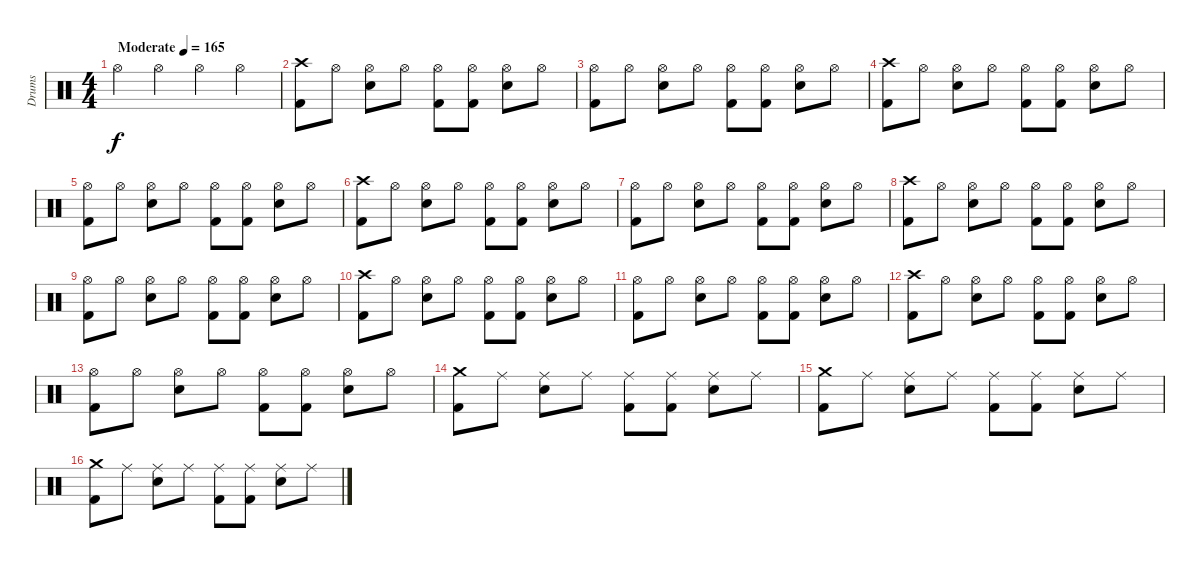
\track ("Drums" "Drums") {instrument percussion}
\staff {score}
\articulation defaults
\ts (4 4)
\tempo (165 "Moderate")
\clef neutral
\ks c "Hi-Hat (open)".4{dy f} "Hi-Hat (open)".4 "Hi-Hat (open)".4 "Hi-Hat (open)".4
|
("Crash high (hit)" "Kick (hit) 2").8 "Hi-Hat (open)".8 ("Hi-Hat (open)" "Snare (hit) 2").8 "Hi-Hat (open)".8 ("Hi-Hat (open)" "Kick (hit) 2").8 ("Hi-Hat (open)" "Kick (hit) 2").8 ("Hi-Hat (open)" "Snare (hit) 2").8 "Hi-Hat (open)".8 |
("Hi-Hat (open)" "Kick (hit) 2").8 "Hi-Hat (open)".8 ("Hi-Hat (open)" "Snare (hit) 2").8 "Hi-Hat (open)".8 ("Hi-Hat (open)" "Kick (hit) 2").8 ("Hi-Hat (open)" "Kick (hit) 2").8 ("Hi-Hat (open)" "Snare (hit) 2").8 "Hi-Hat (open)".8 |
("Crash high (hit)" "Kick (hit) 2").8 "Hi-Hat (open)".8 ("Hi-Hat (open)" "Snare (hit) 2").8 "Hi-Hat (open)".8 ("Hi-Hat (open)" "Kick (hit) 2").8 ("Hi-Hat (open)" "Kick (hit) 2").8 ("Hi-Hat (open)" "Snare (hit) 2").8 "Hi-Hat (open)".8 |
("Hi-Hat (open)" "Kick (hit) 2").8 "Hi-Hat (open)".8 ("Hi-Hat (open)" "Snare (hit) 2").8 "Hi-Hat (open)".8 ("Hi-Hat (open)" "Kick (hit) 2").8 ("Hi-Hat (open)" "Kick (hit) 2").8 ("Hi-Hat (open)" "Snare (hit) 2").8 "Hi-Hat (open)".8 |
("Crash high (hit)" "Kick (hit) 2").8 "Hi-Hat (open)".8 ("Hi-Hat (open)" "Snare (hit) 2").8 "Hi-Hat (open)".8 ("Hi-Hat (open)" "Kick (hit) 2").8 ("Hi-Hat (open)" "Kick (hit) 2").8 ("Hi-Hat (open)" "Snare (hit) 2").8 "Hi-Hat (open)".8 |
("Hi-Hat (open)" "Kick (hit) 2").8 "Hi-Hat (open)".8 ("Hi-Hat (open)" "Snare (hit) 2").8 "Hi-Hat (open)".8 ("Hi-Hat (open)" "Kick (hit) 2").8 ("Hi-Hat (open)" "Kick (hit) 2").8 ("Hi-Hat (open)" "Snare (hit) 2").8 "Hi-Hat (open)".8 |
("Crash high (hit)" "Kick (hit) 2").8 "Hi-Hat (open)".8 ("Hi-Hat (open)" "Snare (hit) 2").8 "Hi-Hat (open)".8 ("Hi-Hat (open)" "Kick (hit) 2").8 ("Hi-Hat (open)" "Kick (hit) 2").8 ("Hi-Hat (open)" "Snare (hit) 2").8 "Hi-Hat (open)".8 |
("Hi-Hat (open)" "Kick (hit) 2").8 "Hi-Hat (open)".8 ("Hi-Hat (open)" "Snare (hit) 2").8 "Hi-Hat (open)".8 ("Hi-Hat (open)" "Kick (hit) 2").8 ("Hi-Hat (open)" "Kick (hit) 2").8 ("Hi-Hat (open)" "Snare (hit) 2").8 "Hi-Hat (open)".8 |
("Crash high (hit)" "Kick (hit) 2").8 "Hi-Hat (open)".8 ("Hi-Hat (open)" "Snare (hit) 2").8 "Hi-Hat (open)".8 ("Hi-Hat (open)" "Kick (hit) 2").8 ("Hi-Hat (open)" "Kick (hit) 2").8 ("Hi-Hat (open)" "Snare (hit) 2").8 "Hi-Hat (open)".8 |
("Hi-Hat (open)" "Kick (hit) 2").8 "Hi-Hat (open)".8 ("Hi-Hat (open)" "Snare (hit) 2").8 "Hi-Hat (open)".8 ("Hi-Hat (open)" "Kick (hit) 2").8 ("Hi-Hat (open)" "Kick (hit) 2").8 ("Hi-Hat (open)" "Snare (hit) 2").8 "Hi-Hat (open)".8 |
("Crash high (hit)" "Kick (hit) 2").8 "Hi-Hat (open)".8 ("Hi-Hat (open)" "Snare (hit) 2").8 "Hi-Hat (open)".8 ("Hi-Hat (open)" "Kick (hit) 2").8 ("Hi-Hat (open)" "Kick (hit) 2").8 ("Hi-Hat (open)" "Snare (hit) 2").8 "Hi-Hat (open)".8 |
("Hi-Hat (open)" "Kick (hit) 2").8 "Hi-Hat (open)".8 ("Hi-Hat (open)" "Snare (hit) 2").8 "Hi-Hat (open)".8 ("Hi-Hat (open)" "Kick (hit) 2").8 ("Hi-Hat (open)" "Kick (hit) 2").8 ("Hi-Hat (open)" "Snare (hit) 2").8 "Hi-Hat (open)".8 |
("Crash medium (hit)" "Kick (hit) 2").8 "Ride (middle)".8 ("Ride (middle)" "Snare (hit) 2").8 "Ride (middle)".8 ("Ride (middle)" "Kick (hit) 2").8 ("Ride (middle)" "Kick (hit) 2").8 ("Ride (middle)" "Snare (hit) 2").8 "Ride (middle)".8 |
("Crash medium (hit)" "Kick (hit) 2").8 "Ride (middle)".8 ("Ride (middle)" "Snare (hit) 2").8 "Ride (middle)".8 ("Ride (middle)" "Kick (hit) 2").8 ("Ride (middle)" "Kick (hit) 2").8 ("Ride (middle)" "Snare (hit) 2").8 "Ride (middle)".8 |
("Crash medium (hit)" "Kick (hit) 2").8 "Ride (middle)".8 ("Ride (middle)" "Snare (hit) 2").8 "Ride (middle)".8 ("Ride (middle)" "Kick (hit) 2").8 ("Ride (middle)" "Kick (hit) 2").8 ("Ride (middle)" "Snare (hit) 2").8 "Ride (middle)".8
